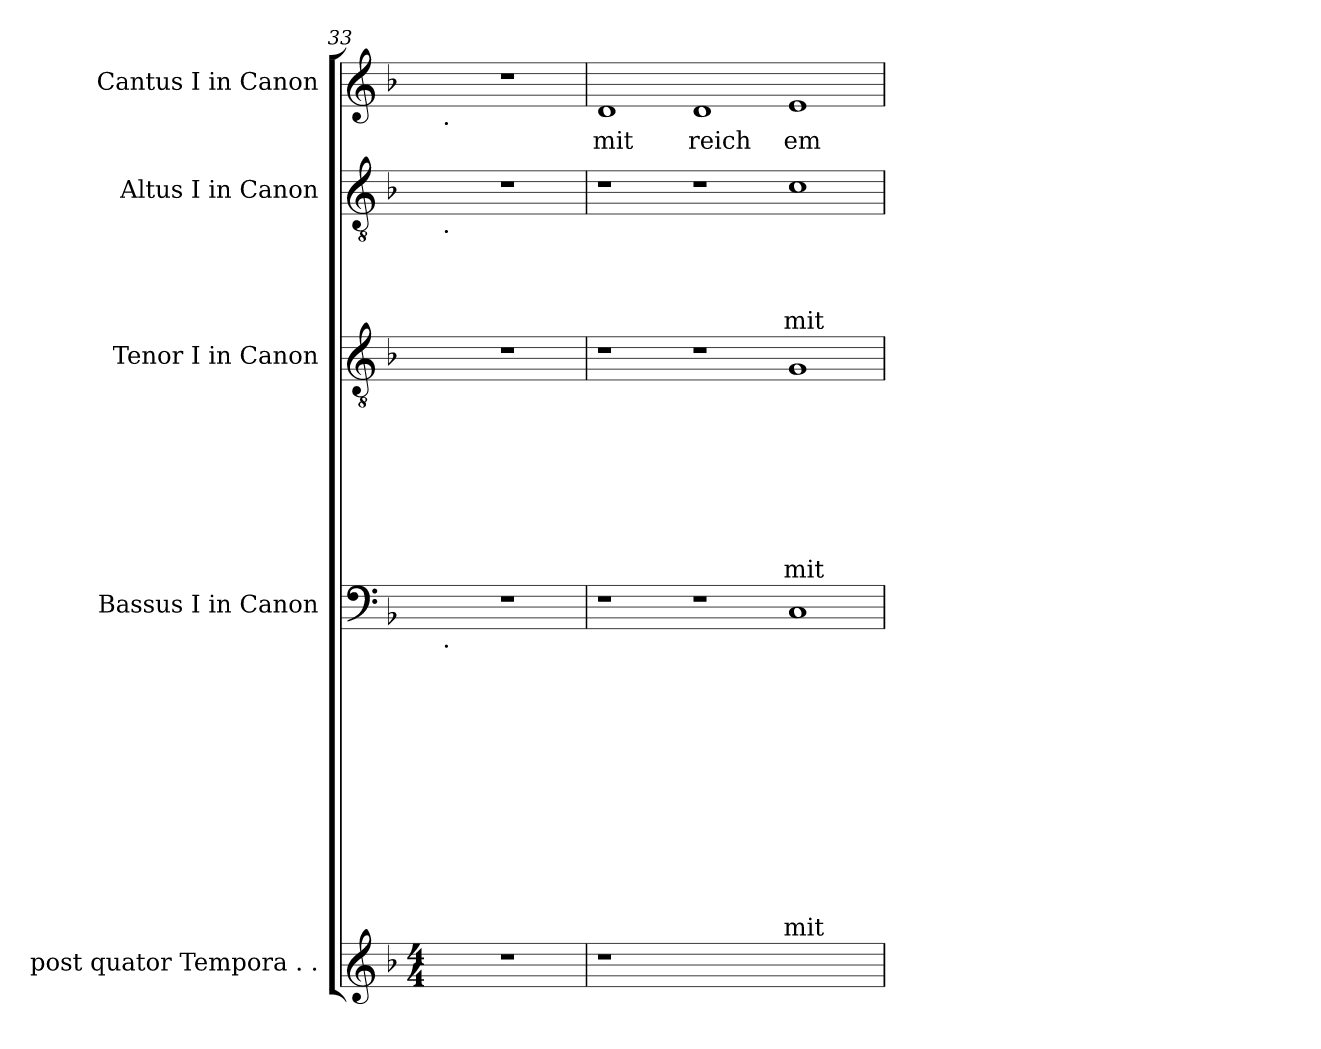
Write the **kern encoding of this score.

**kern	**kern	**text	**text	**text	**text	**text	**text	**text	**text	**text	**text	**text	**text	**kern	**text	**text	**text	**text	**text	**text	**text	**text	**kern	**text	**text	**text	**text	**kern	**text
*part5	*part4	*part4	*part4	*part4	*part4	*part4	*part4	*part4	*part4	*part4	*part4	*part4	*part4	*part3	*part3	*part3	*part3	*part3	*part3	*part3	*part3	*part3	*part2	*part2	*part2	*part2	*part2	*part1	*part1
*staff5	*staff4	*staff4	*staff4	*staff4	*staff4	*staff4	*staff4	*staff4	*staff4	*staff4	*staff4	*staff4	*staff4	*staff3	*staff3	*staff3	*staff3	*staff3	*staff3	*staff3	*staff3	*staff3	*staff2	*staff2	*staff2	*staff2	*staff2	*staff1	*staff1
*I"post quator Tempora . .	*I"Bassus I in Canon	*	*	*	*	*	*	*	*	*	*	*	*	*I"Tenor I in Canon	*	*	*	*	*	*	*	*	*I"Altus I in Canon	*	*	*	*	*I"Cantus I in Canon	*
!!LO:PB:g=z
*clefG2	*clefF4	*	*	*	*	*	*	*	*	*	*	*	*	*clefGv2	*	*	*	*	*	*	*	*	*clefGv2	*	*	*	*	*clefG2	*
*k[b-]	*k[b-]	*	*	*	*	*	*	*	*	*	*	*	*	*k[b-]	*	*	*	*	*	*	*	*	*k[b-]	*	*	*	*	*k[b-]	*
*F:	*F:	*	*	*	*	*	*	*	*	*	*	*	*	*F:	*	*	*	*	*	*	*	*	*F:	*	*	*	*	*F:	*
*M4/4	*	*	*	*	*	*	*	*	*	*	*	*	*	*	*	*	*	*	*	*	*	*	*	*	*	*	*	*	*
=33	=33	=33	=33	=33	=33	=33	=33	=33	=33	=33	=33	=33	=33	=33	=33	=33	=33	=33	=33	=33	=33	=33	=33	=33	=33	=33	=33	=33	=33
*	*^	*	*	*	*	*	*	*	*	*	*	*	*	*	*	*	*	*	*	*	*	*	*^	*	*	*	*	*^	*
1r	1r	64ryy	.	.	.	.	.	.	.	.	.	.	.	.	1r	.	.	.	.	.	.	.	.	1r	64ryy	.	.	.	.	1r	64ryy	.
!	!	!	!	!	!	!	!	!	!	!	!	!	!	!	!	!	!	!	!	!	!	!	!	!	!	!	!	!	!	!	!LO:TX:b:t=.	!
!	!	!	!	!	!	!	!	!	!	!	!	!	!	!	!	!	!	!	!	!	!	!	!	!	!LO:TX:b:t=.	!	!	!	!	!	!	!
!	!	!LO:TX:b:t=.	!	!	!	!	!	!	!	!	!	!	!	!	!	!	!	!	!	!	!	!	!	!	!	!	!	!	!	!	!	!
.	.	2ryy	.	.	.	.	.	.	.	.	.	.	.	.	.	.	.	.	.	.	.	.	.	.	2ryy	.	.	.	.	.	2ryy	.
.	.	4ryy	.	.	.	.	.	.	.	.	.	.	.	.	.	.	.	.	.	.	.	.	.	.	4ryy	.	.	.	.	.	4ryy	.
.	.	8...ryy	.	.	.	.	.	.	.	.	.	.	.	.	.	.	.	.	.	.	.	.	.	.	8...ryy	.	.	.	.	.	8...ryy	.
=34	=34	=34	=34	=34	=34	=34	=34	=34	=34	=34	=34	=34	=34	=34	=34	=34	=34	=34	=34	=34	=34	=34	=34	=34	=34	=34	=34	=34	=34	=34	=34	=34
!	!	!	!	!	!	!	!	!	!	!	!	!	!	!	!	!	!	!	!	!	!	!	!	!	!	!	!	!	!	!	!	!LO:LY:b
*	*	*	*	*	*	*	*	*	*	*	*	*	*	*	*	*	*	*	*	*	*	*	*	*v	*v	*	*	*	*	*	*	*
*	*v	*v	*	*	*	*	*	*	*	*	*	*	*	*	*	*	*	*	*	*	*	*	*	*	*	*	*	*	*v	*v	*
1r	1r	.	.	.	.	.	.	.	.	.	.	.	.	1r	.	.	.	.	.	.	.	.	1r	.	.	.	.	1d	mit
!	!	!	!	!	!	!	!	!	!	!	!	!	!	!	!	!	!	!	!	!	!	!	!	!	!	!	!	!	!LO:LY:b
0ryy	1r	.	.	.	.	.	.	.	.	.	.	.	.	1r	.	.	.	.	.	.	.	.	1r	.	.	.	.	1d	reich
!	!	!	!	!	!	!	!	!	!	!	!	!	!LO:LY:b	!	!	!	!	!	!	!	!	!LO:LY:b	!	!	!	!	!LO:LY:b	!	!LO:LY:b
.	1C	.	.	.	.	.	.	.	.	.	.	.	mit	1G	.	.	.	.	.	.	.	mit	1c	.	.	.	mit	1e	em
=	=	=	=	=	=	=	=	=	=	=	=	=	=	=	=	=	=	=	=	=	=	=	=	=	=	=	=	=	=
*-	*-	*-	*-	*-	*-	*-	*-	*-	*-	*-	*-	*-	*-	*-	*-	*-	*-	*-	*-	*-	*-	*-	*-	*-	*-	*-	*-	*-	*-
